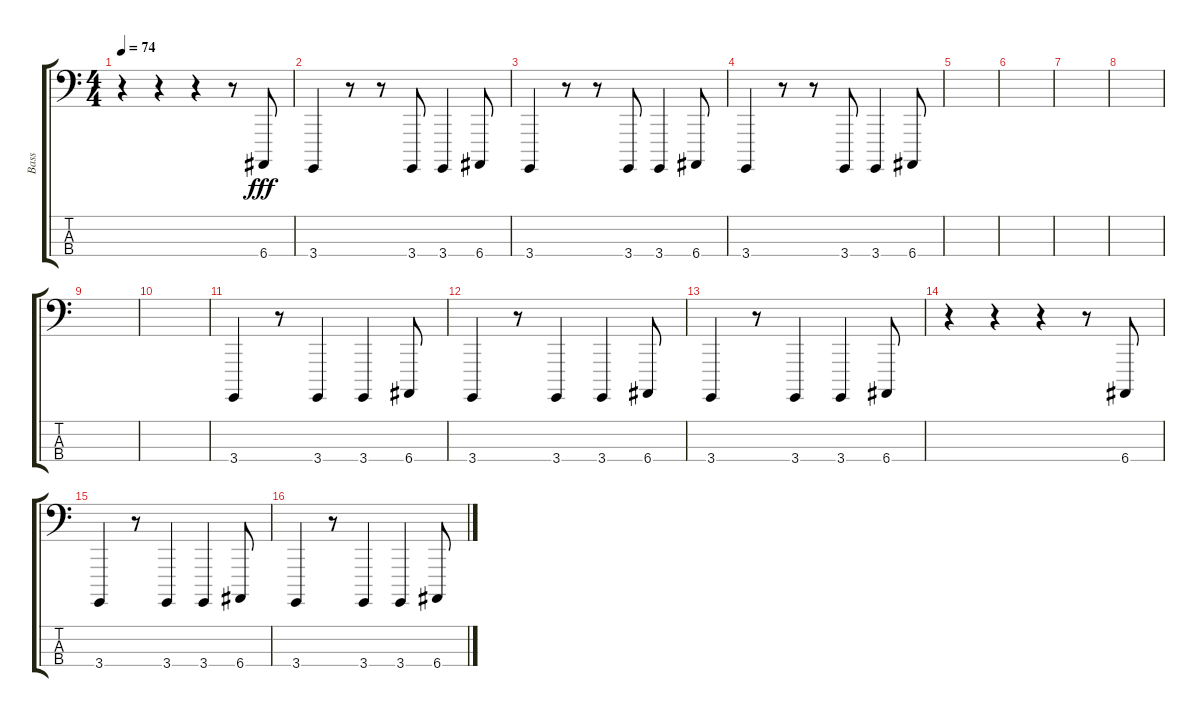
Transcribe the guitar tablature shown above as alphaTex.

\track ("Bass" "Bass") {instrument lead8bassandlead}
\staff {score tabs}
\tuning (G1 D1 A0 E0) {hide}
\ts (4 4)
\tempo 74
\clef f4
\ks c
r.4{dy fff} r.4 r.4 r.8 6.4.8 |
3.4.4 r.8 r.8 3.4.8 3.4.4 6.4.8 |
3.4.4 r.8 r.8 3.4.8 3.4.4 6.4.8 |
3.4.4 r.8 r.8 3.4.8 3.4.4 6.4.8 |
|
|
|
|
|
|
3.4.4 r.8 3.4.4 3.4.4 6.4.8 |
3.4.4 r.8 3.4.4 3.4.4 6.4.8 |
3.4.4 r.8 3.4.4 3.4.4 6.4.8 |
r.4 r.4 r.4 r.8 6.4.8 |
3.4.4 r.8 3.4.4 3.4.4 6.4.8 |
3.4.4 r.8 3.4.4 3.4.4 6.4.8
